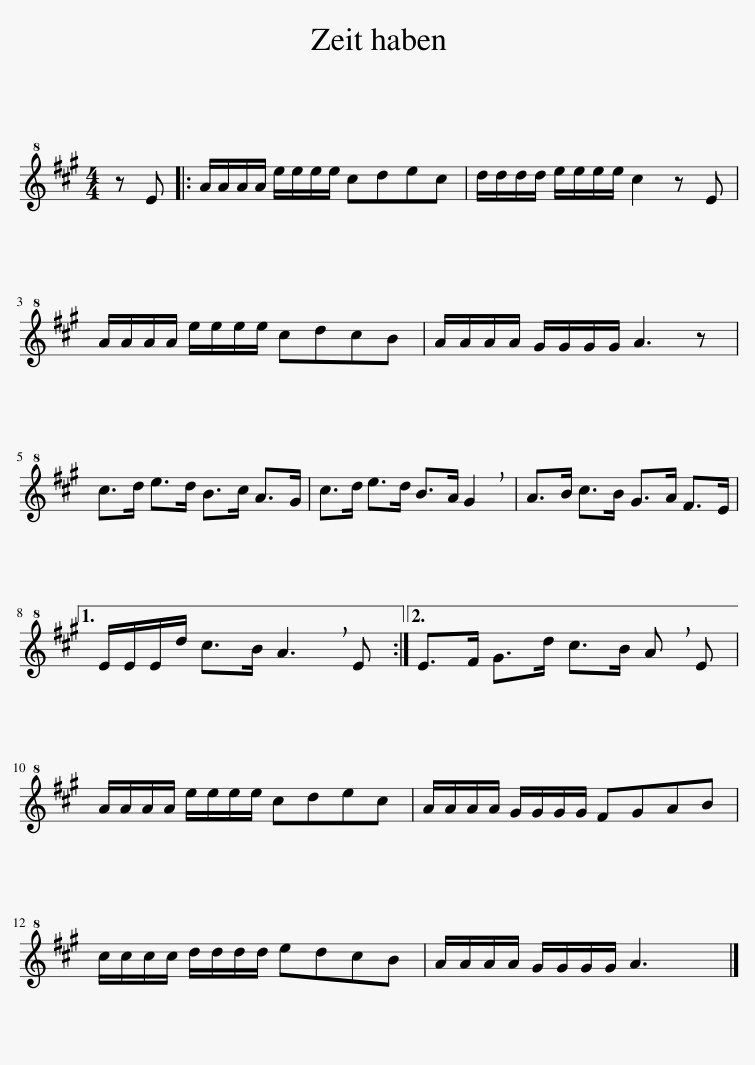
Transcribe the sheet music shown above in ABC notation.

X:1
L:1/8
Q:1/4=60
M:4/4
I:linebreak $
K:A
V:1 treble+8
V:1
 z E |: A/A/A/A/ e/e/e/e/ cdec | d/d/d/d/ e/e/e/e/ c2 z E |$ A/A/A/A/ e/e/e/e/ cdcB | A/A/A/A/ G/G/G/G/ A3 z |$ %5
 c>d e>d B>c A>G | c>d e>d B>A !breath!G2 | A>B c>B G>A F>E |1$ E/E/E/d/ c>B !breath!A3 E :|2 E>F G>d c>B !breath!A E ||$ %10
 A/A/A/A/ e/e/e/e/ cdec | A/A/A/A/ G/G/G/G/ FGAB |$ c/c/c/c/ d/d/d/d/ edcB | A/A/A/A/ G/G/G/G/ A3 x |] %14
